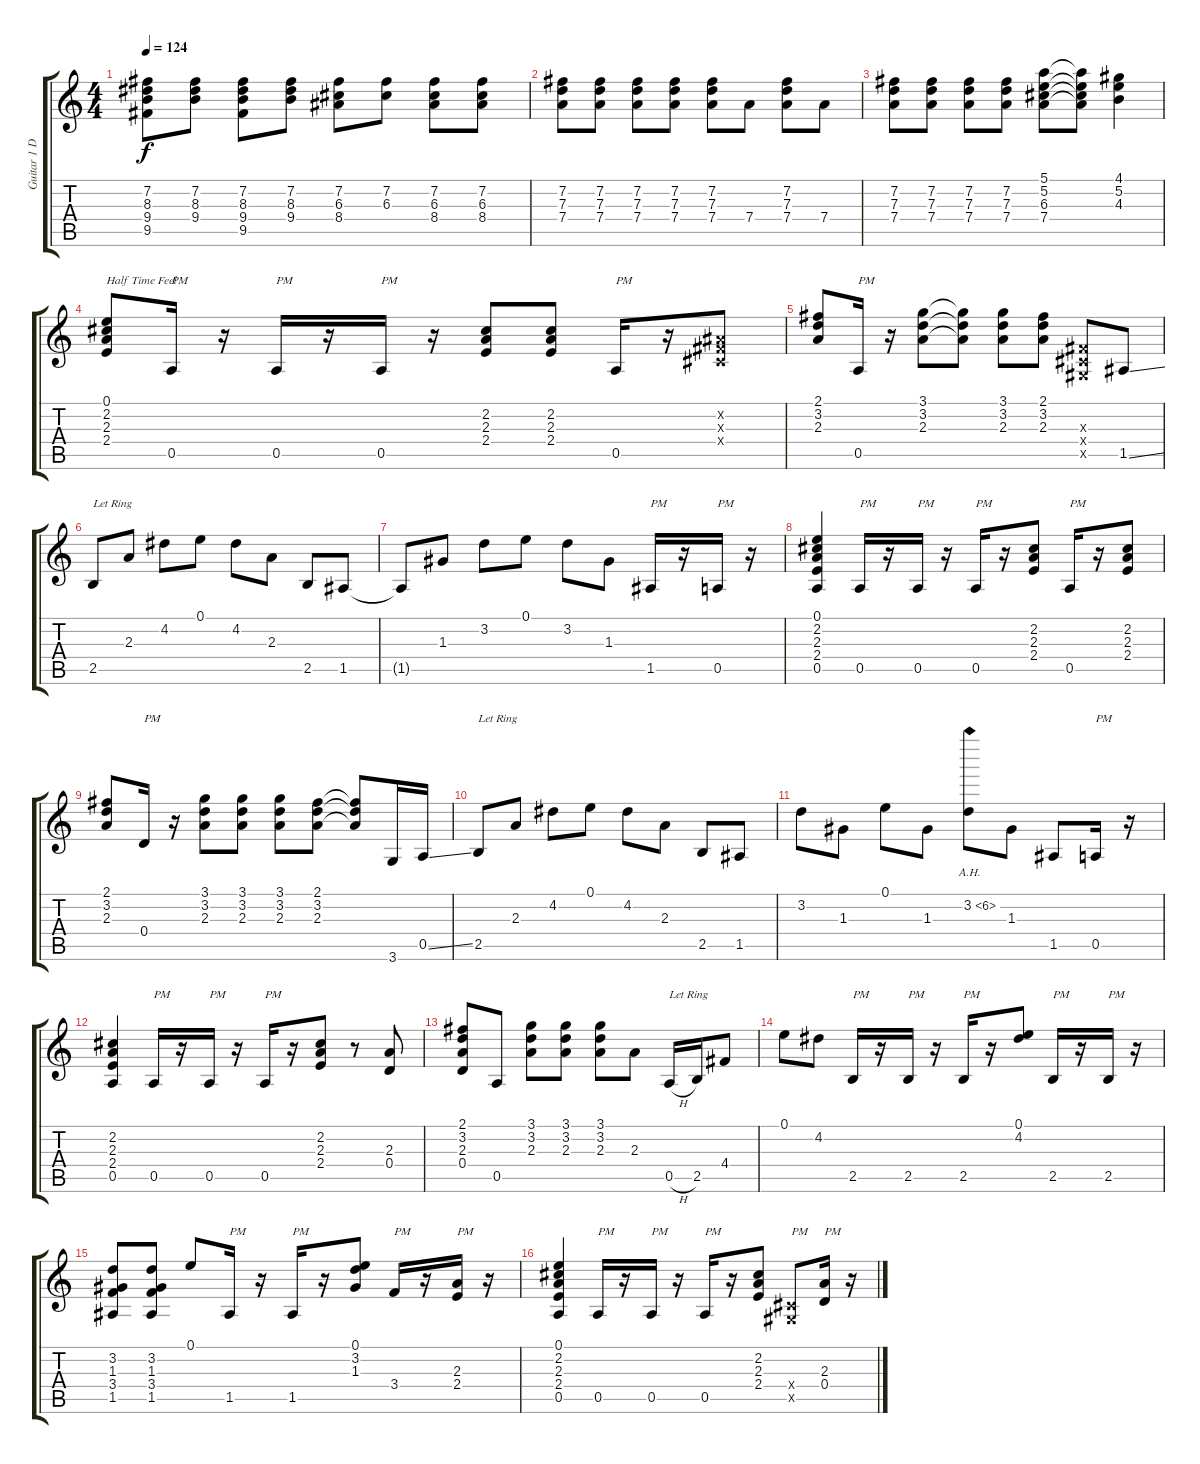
\track ("Guitar 1 DS" "Guitar 1 D") {instrument distortionguitar}
\staff {score tabs}
\tuning (E4 B3 G3 D3 A2 E2) {hide}
\ts (4 4)
\tempo 124
\clef g2
\ks c
(7.2 8.3 9.4 9.5).8{dy f} (7.2 8.3 9.4).8 (7.2 8.3 9.4 9.5).8 (7.2 8.3 9.4).8 (7.2 6.3 8.4).8 (7.2 6.3).8 (7.2 6.3 8.4).8 (7.2 6.3 8.4).8 |
(7.2 7.3 7.4).8 (7.2 7.3 7.4).8 (7.2 7.3 7.4).8 (7.2 7.3 7.4).8 (7.2 7.3 7.4).8 7.4.8 (7.2 7.3 7.4).8 7.4.8 |
(7.2 7.3 7.4).8 (7.2 7.3 7.4).8 (7.2 7.3 7.4).8 (7.2 7.3 7.4).8 (5.1 5.2 6.3 7.4).8 (5.1{t} 5.2{t} 6.3{t} 7.4{t}).8 (4.1 5.2 4.3).4 |
(0.1 2.2 2.3 2.4).8{txt "Half Time Feel"} 0.5.16{txt "PM"} r.16 0.5.16{txt "PM"} r.16 0.5.16{txt "PM"} r.16 (2.2 2.3 2.4).8 (2.2 2.3 2.4).8 0.5.16{txt "PM"} r.16 (-1.2{x} -1.3{x} -1.4{x}).8 |
(2.1 3.2 2.3).8 0.5.16{txt "PM"} r.16 (3.1 3.2 2.3).8 (3.1{t} 3.2{t} 2.3{t}).8 (3.1 3.2 2.3).8 (2.1 3.2 2.3).8 (-1.3{x} -1.4{x} -1.5{x}).8 1.5{ss}.8 |
2.5.8{txt "Let Ring"} 2.3.8 4.2.8 0.1.8 4.2.8 2.3.8 2.5.8 1.5.8 |
1.5{t}.8 1.3.8 3.2.8 0.1.8 3.2.8 1.3.8 1.5.16{txt "PM"} r.16 0.5.16{txt "PM"} r.16 |
(0.1 2.2 2.3 2.4 0.5).4 0.5.16{txt "PM"} r.16 0.5.16{txt "PM"} r.16 0.5.16{txt "PM"} r.16 (2.2 2.3 2.4).8 0.5.16{txt "PM"} r.16 (2.2 2.3 2.4).8 |
(2.1 3.2 2.3).8 0.4.16{txt "PM"} r.16 (3.1 3.2 2.3).8 (3.1 3.2 2.3).8 (3.1 3.2 2.3).8 (2.1 3.2 2.3).8 (2.1{t} 3.2{t} 2.3{t}).8 3.6.16 0.5{ss}.16 |
2.5.8{txt "Let Ring"} 2.3.8 4.2.8 0.1.8 4.2.8 2.3.8 2.5.8 1.5.8 |
3.2.8 1.3.8 0.1.8 1.3.8 3.2{ah 3}.8 1.3.8 1.5.8 0.5.16{txt "PM"} r.16 |
(2.2 2.3 2.4 0.5).4 0.5.16{txt "PM"} r.16 0.5.16{txt "PM"} r.16 0.5.16{txt "PM"} r.16 (2.2 2.3 2.4).8 r.8 (2.3 0.4).8 |
(2.1 3.2 2.3 0.4).8 0.5.8 (3.1 3.2 2.3).8 (3.1 3.2 2.3).8 (3.1 3.2 2.3).8 2.3.8 0.5{h}.16{txt "Let Ring"} 2.5.16 4.4.8 |
0.1.8 4.2.8 2.5.16{txt "PM"} r.16 2.5.16{txt "PM"} r.16 2.5.16{txt "PM"} r.16 (0.1 4.2).8 2.5.16{txt "PM"} r.16 2.5.16{txt "PM"} r.16 |
(3.2 1.3 3.4 1.5).8 (3.2 1.3 3.4 1.5).8 0.1.8 1.5.16{txt "PM"} r.16 1.5.16{txt "PM"} r.16 (0.1 3.2 1.3).8 3.4.16{txt "PM"} r.16 (2.3 2.4).16{txt "PM"} r.16 |
(0.1 2.2 2.3 2.4 0.5).4 0.5.16{txt "PM"} r.16 0.5.16{txt "PM"} r.16 0.5.16{txt "PM"} r.16 (2.2 2.3 2.4).8 (-1.4{x} -1.5{x}).8{txt "PM"} (2.3 0.4).16{txt "PM"} r.16
